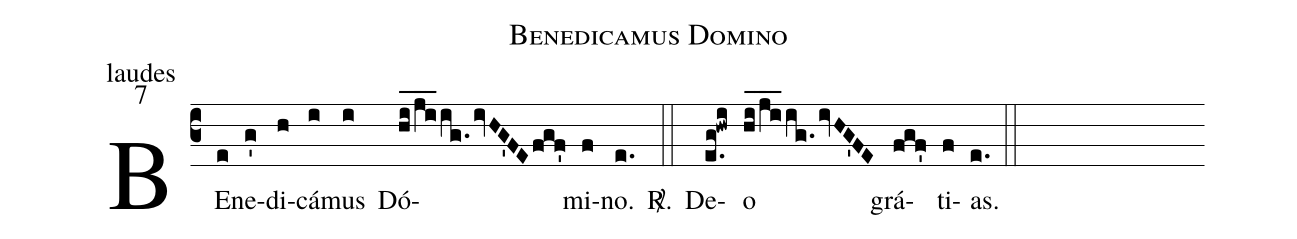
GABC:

name: Benedicamus Domino;
office-part: laudes;
mode: 7;
%%
(c3)
BE(e)ne(g')di(h)cá(i)mus(i) Dó(hi_/ji__ig.ivHG'FEfgf')mi(f)no.(e.) <sp>R/</sp>.(::)
De(e.g!hwi)o(hi_/ji__ig.ivHG'FE) grá(fgf')ti(f)as.(e.) (::)
